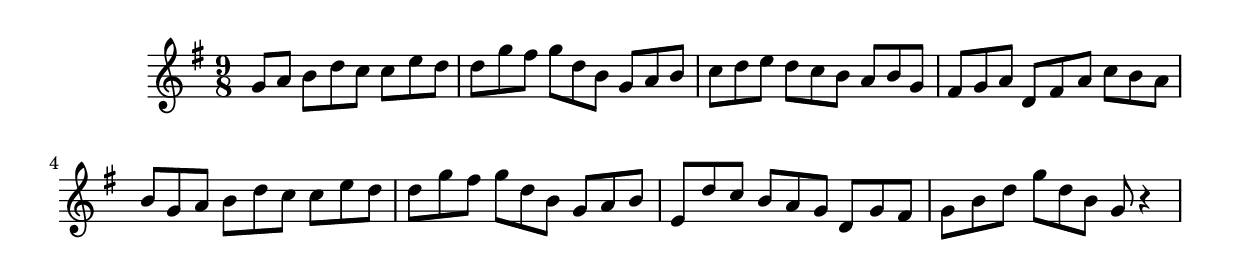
\version "2.19.49"
%{\header {
  title = "Jesu, Joy of Man's Desiring"
  composer = "J.S. Bach"
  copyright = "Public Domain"
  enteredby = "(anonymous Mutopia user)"
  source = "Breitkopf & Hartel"
}%}
\score{{\key g \major
    \time 9/8
    %{\tempo 8=200    
    %}\relative b' {
\partial 8*8
            g8 a b d c c e d |
            d g fis g d b g a b |
            c d e d c b a b g |
            fis g a d, fis a c b a |
            b g a b d c c e d |
            d g fis g d b g a b |
            e, d' c b a g d g fis |
            g b d g d b g r4 |
}
}}